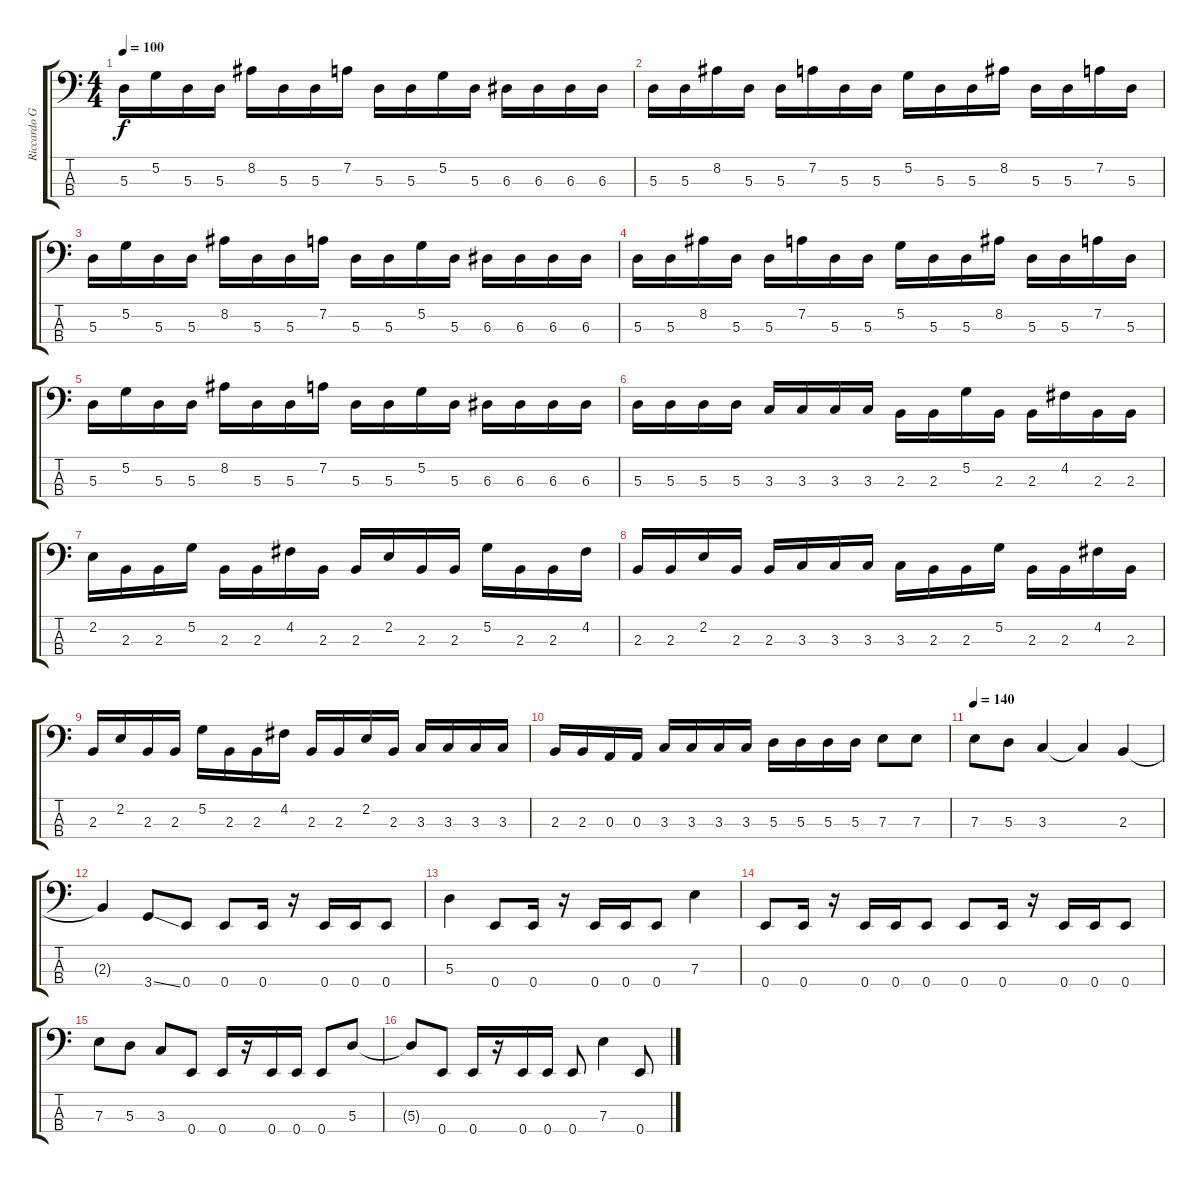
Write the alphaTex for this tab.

\track ("Riccardo Giampieri" "Riccardo G") {instrument electricbassfinger}
\staff {score tabs}
\tuning (G2 D2 A1 E1) {hide}
\ts (4 4)
\tempo 100
\clef f4
\ks c
5.3.16{dy f} 5.2.16 5.3.16 5.3.16 8.2.16 5.3.16 5.3.16 7.2.16 5.3.16 5.3.16 5.2.16 5.3.16 6.3.16 6.3.16 6.3.16 6.3.16 |
5.3.16 5.3.16 8.2.16 5.3.16 5.3.16 7.2.16 5.3.16 5.3.16 5.2.16 5.3.16 5.3.16 8.2.16 5.3.16 5.3.16 7.2.16 5.3.16 |
5.3.16 5.2.16 5.3.16 5.3.16 8.2.16 5.3.16 5.3.16 7.2.16 5.3.16 5.3.16 5.2.16 5.3.16 6.3.16 6.3.16 6.3.16 6.3.16 |
5.3.16 5.3.16 8.2.16 5.3.16 5.3.16 7.2.16 5.3.16 5.3.16 5.2.16 5.3.16 5.3.16 8.2.16 5.3.16 5.3.16 7.2.16 5.3.16 |
5.3.16 5.2.16 5.3.16 5.3.16 8.2.16 5.3.16 5.3.16 7.2.16 5.3.16 5.3.16 5.2.16 5.3.16 6.3.16 6.3.16 6.3.16 6.3.16 |
5.3.16 5.3.16 5.3.16 5.3.16 3.3.16 3.3.16 3.3.16 3.3.16 2.3.16 2.3.16 5.2.16 2.3.16 2.3.16 4.2.16 2.3.16 2.3.16 |
2.2.16 2.3.16 2.3.16 5.2.16 2.3.16 2.3.16 4.2.16 2.3.16 2.3.16 2.2.16 2.3.16 2.3.16 5.2.16 2.3.16 2.3.16 4.2.16 |
2.3.16 2.3.16 2.2.16 2.3.16 2.3.16 3.3.16 3.3.16 3.3.16 3.3.16 2.3.16 2.3.16 5.2.16 2.3.16 2.3.16 4.2.16 2.3.16 |
2.3.16 2.2.16 2.3.16 2.3.16 5.2.16 2.3.16 2.3.16 4.2.16 2.3.16 2.3.16 2.2.16 2.3.16 3.3.16 3.3.16 3.3.16 3.3.16 |
2.3.16 2.3.16 0.3.16 0.3.16 3.3.16 3.3.16 3.3.16 3.3.16 5.3.16 5.3.16 5.3.16 5.3.16 7.3.8 7.3.8 |
\tempo 140
7.3.8 5.3.8 3.3.4 3.3{t}.4 2.3.4 |
2.3{t}.4 3.4{ss}.8 0.4.8 0.4.8 0.4.16 r.16 0.4.16 0.4.16 0.4.8 |
5.3.4 0.4.8 0.4.16 r.16 0.4.16 0.4.16 0.4.8 7.3.4 |
0.4.8 0.4.16 r.16 0.4.16 0.4.16 0.4.8 0.4.8 0.4.16 r.16 0.4.16 0.4.16 0.4.8 |
7.3.8 5.3.8 3.3.8 0.4.8 0.4.16 r.16 0.4.16 0.4.16 0.4.8 5.3.8 |
5.3{t}.8 0.4.8 0.4.16 r.16 0.4.16 0.4.16 0.4.8 7.3.4 0.4.8
